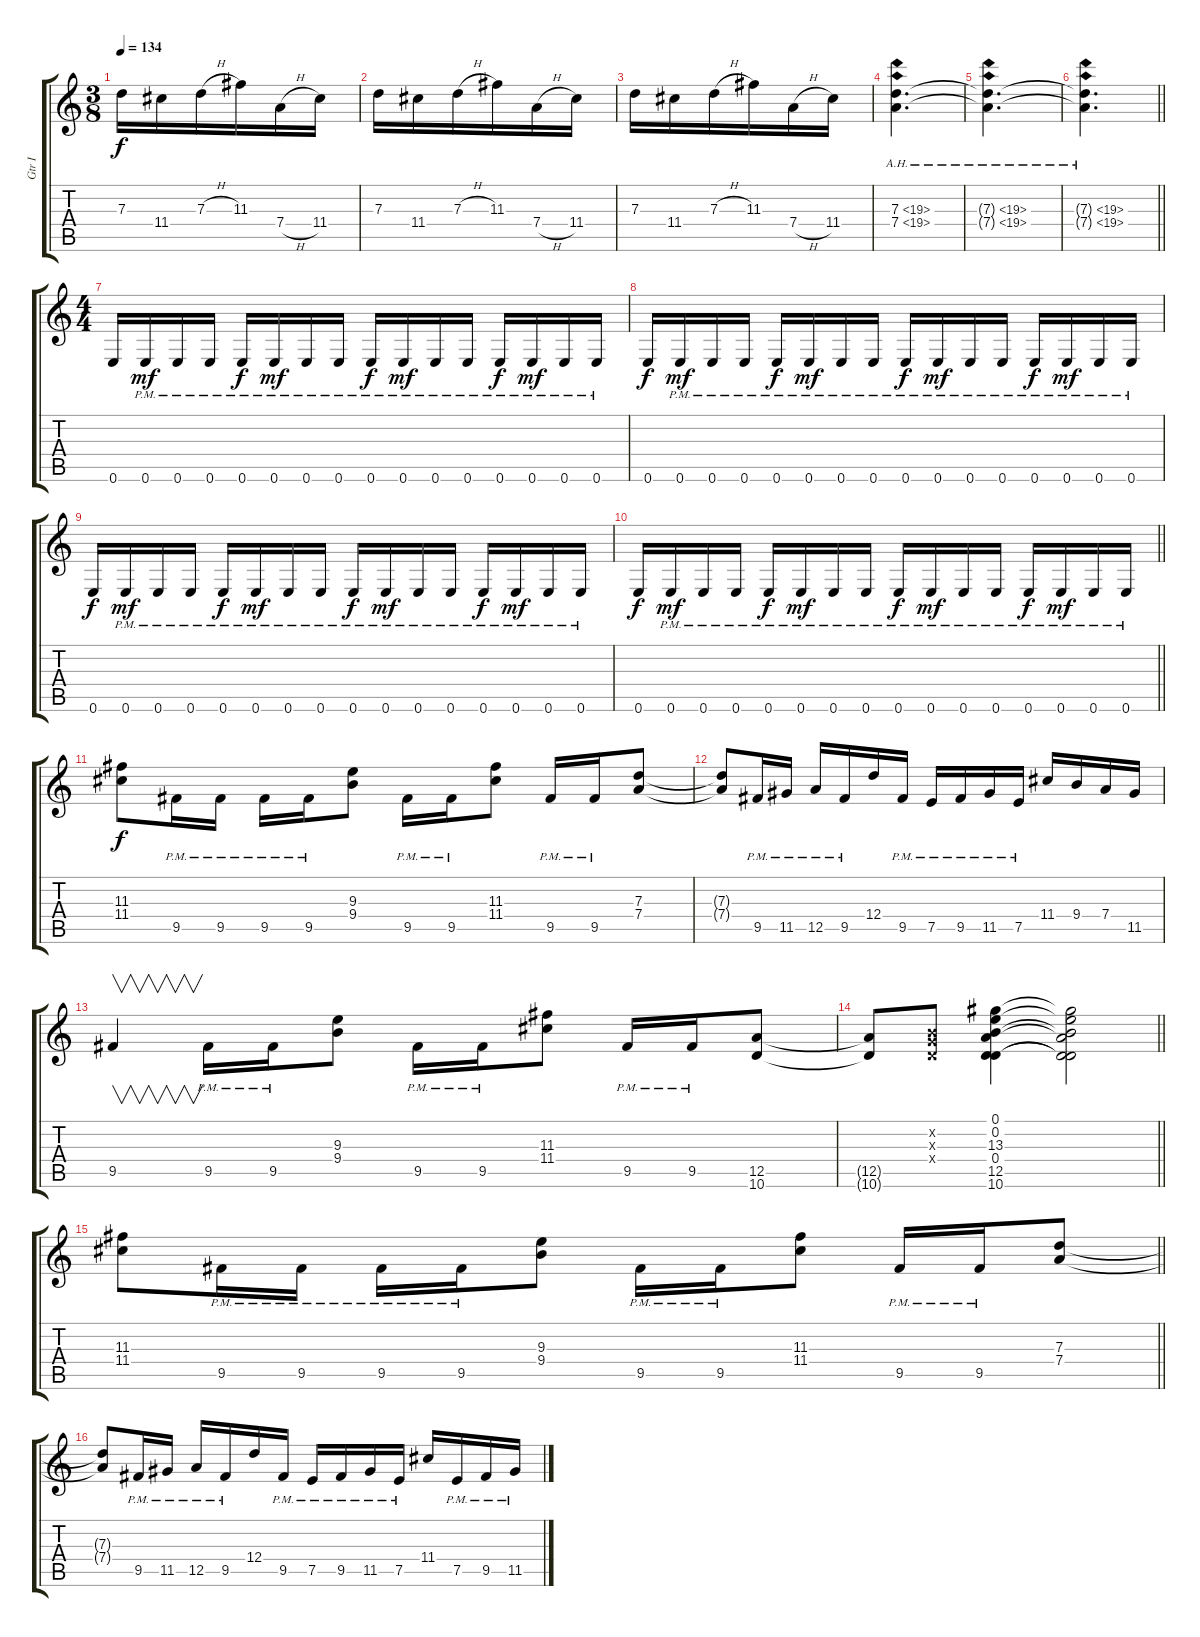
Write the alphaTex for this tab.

\track ("Gtr I" "Gtr I") {instrument overdrivenguitar}
\staff {score tabs}
\tuning (E4 B3 G3 D3 A2 E2) {hide}
\ts (3 8)
\tempo 134
\clef g2
\ks c
7.3.16{dy f} 11.4.16 7.3{h}.16 11.3.16 7.4{h}.16 11.4.16 |
7.3.16 11.4.16 7.3{h}.16 11.3.16 7.4{h}.16 11.4.16 |
7.3.16 11.4.16 7.3{h}.16 11.3.16 7.4{h}.16 11.4.16 |
(7.3{ah 12} 7.4{ah 12}).4{d} |
(7.3{ah 12 t} 7.4{ah 12 t}).4{d} |
\barLineRight lightlight
(7.3{ah 12 t} 7.4{ah 12 t}).4{d} |
\ts (4 4)
0.6.16 0.6{pm}.16{dy mf} 0.6{pm}.16 0.6{pm}.16 0.6{pm}.16{dy f} 0.6{pm}.16{dy mf} 0.6{pm}.16 0.6{pm}.16 0.6{pm}.16{dy f} 0.6{pm}.16{dy mf} 0.6{pm}.16 0.6{pm}.16 0.6{pm}.16{dy f} 0.6{pm}.16{dy mf} 0.6{pm}.16 0.6{pm}.16 |
0.6.16{dy f} 0.6{pm}.16{dy mf} 0.6{pm}.16 0.6{pm}.16 0.6{pm}.16{dy f} 0.6{pm}.16{dy mf} 0.6{pm}.16 0.6{pm}.16 0.6{pm}.16{dy f} 0.6{pm}.16{dy mf} 0.6{pm}.16 0.6{pm}.16 0.6{pm}.16{dy f} 0.6{pm}.16{dy mf} 0.6{pm}.16 0.6{pm}.16 |
0.6.16{dy f} 0.6{pm}.16{dy mf} 0.6{pm}.16 0.6{pm}.16 0.6{pm}.16{dy f} 0.6{pm}.16{dy mf} 0.6{pm}.16 0.6{pm}.16 0.6{pm}.16{dy f} 0.6{pm}.16{dy mf} 0.6{pm}.16 0.6{pm}.16 0.6{pm}.16{dy f} 0.6{pm}.16{dy mf} 0.6{pm}.16 0.6{pm}.16 |
\barLineRight lightlight
0.6.16{dy f} 0.6{pm}.16{dy mf} 0.6{pm}.16 0.6{pm}.16 0.6{pm}.16{dy f} 0.6{pm}.16{dy mf} 0.6{pm}.16 0.6{pm}.16 0.6{pm}.16{dy f} 0.6{pm}.16{dy mf} 0.6{pm}.16 0.6{pm}.16 0.6{pm}.16{dy f} 0.6{pm}.16{dy mf} 0.6{pm}.16 0.6{pm}.16 |
(11.3 11.4).8{dy f} 9.5{pm}.16 9.5{pm}.16 9.5{pm}.16 9.5{pm}.16 (9.3 9.4).8 9.5{pm}.16 9.5{pm}.16 (11.3 11.4).8 9.5{pm}.16 9.5{pm}.16 (7.3 7.4).8 |
(7.3{t} 7.4{t}).8 9.5{pm}.16 11.5{pm}.16 12.5{pm}.16 9.5{pm}.16 12.4.16 9.5{pm}.16 7.5{pm}.16 9.5{pm}.16 11.5{pm}.16 7.5{pm}.16 11.4.16 9.4.16 7.4.16 11.5.16 |
9.5.4{v} 9.5{pm}.16 9.5{pm}.16 (9.3 9.4).8 9.5{pm}.16 9.5{pm}.16 (11.3 11.4).8 9.5{pm}.16 9.5{pm}.16 (12.5 10.6).8 |
\barLineRight lightlight
(12.5{t} 10.6{t}).8 (0.2{x} 0.3{x} 0.4{x}).8 (0.1 0.2 13.3 0.4 12.5 10.6).4 (0.1{t} 0.2{t} 13.3{t} 0.4{t} 12.5{t} 10.6{t}).2 |
\barLineRight lightlight
(11.3 11.4).8 9.5{pm}.16 9.5{pm}.16 9.5{pm}.16 9.5{pm}.16 (9.3 9.4).8 9.5{pm}.16 9.5{pm}.16 (11.3 11.4).8 9.5{pm}.16 9.5{pm}.16 (7.3 7.4).8 |
(7.3{t} 7.4{t}).8 9.5{pm}.16 11.5{pm}.16 12.5{pm}.16 9.5{pm}.16 12.4.16 9.5{pm}.16 7.5{pm}.16 9.5{pm}.16 11.5{pm}.16 7.5{pm}.16 11.4.16 7.5{pm}.16 9.5{pm}.16 11.5{pm}.16
